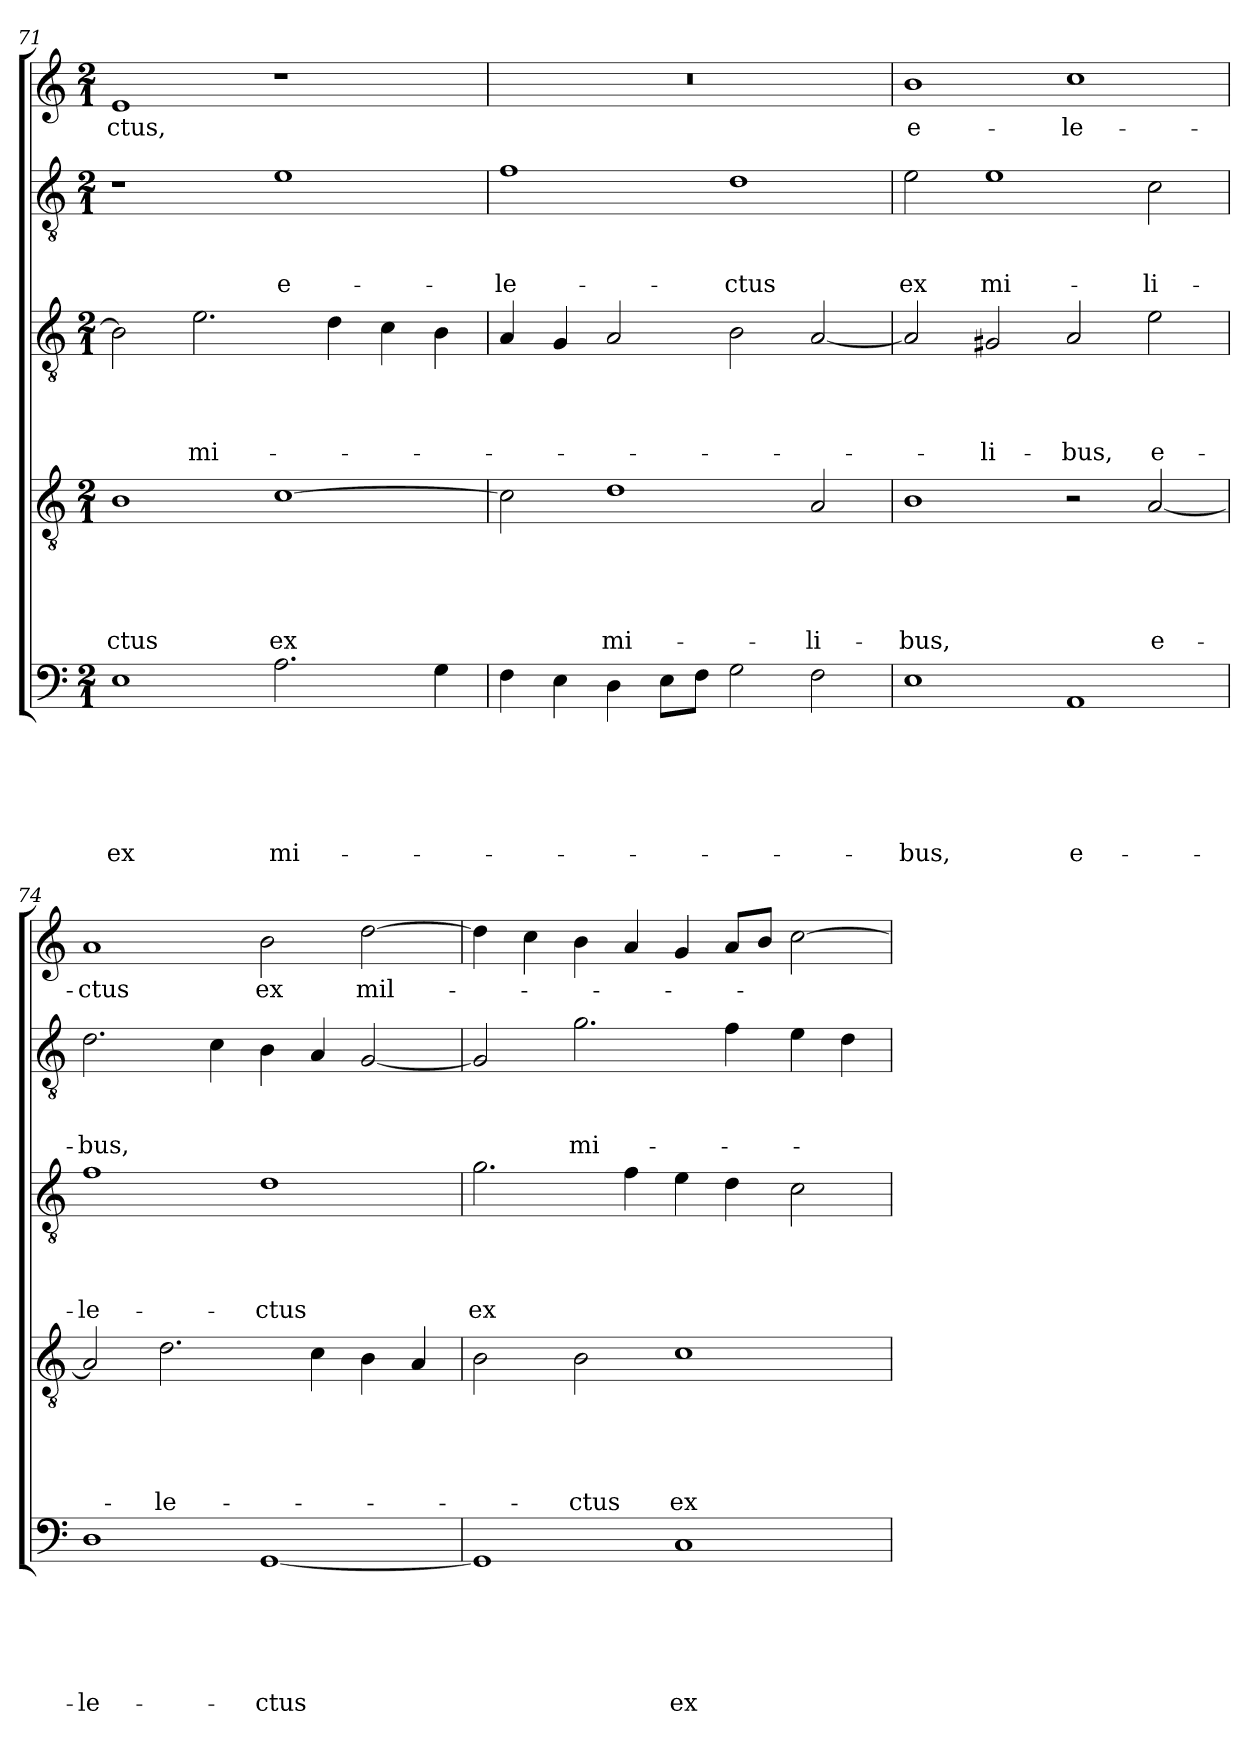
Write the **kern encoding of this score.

**kern	**text	**text	**text	**text	**text	**text	**kern	**text	**text	**text	**text	**text	**kern	**text	**text	**text	**text	**kern	**text	**text	**text	**kern	**text
*part5	*part5	*part5	*part5	*part5	*part5	*part5	*part4	*part4	*part4	*part4	*part4	*part4	*part3	*part3	*part3	*part3	*part3	*part2	*part2	*part2	*part2	*part1	*part1
*staff5	*staff5	*staff5	*staff5	*staff5	*staff5	*staff5	*staff4	*staff4	*staff4	*staff4	*staff4	*staff4	*staff3	*staff3	*staff3	*staff3	*staff3	*staff2	*staff2	*staff2	*staff2	*staff1	*staff1
*clefF4	*	*	*	*	*	*	*clefGv2	*	*	*	*	*	*clefGv2	*	*	*	*	*clefGv2	*	*	*	*clefG2	*
*k[]	*	*	*	*	*	*	*k[]	*	*	*	*	*	*k[]	*	*	*	*	*k[]	*	*	*	*k[]	*
*C:	*	*	*	*	*	*	*C:	*	*	*	*	*	*C:	*	*	*	*	*C:	*	*	*	*C:	*
*M2/1	*	*	*	*	*	*	*M2/1	*	*	*	*	*	*M2/1	*	*	*	*	*M2/1	*	*	*	*M2/1	*
=71	=71	=71	=71	=71	=71	=71	=71	=71	=71	=71	=71	=71	=71	=71	=71	=71	=71	=71	=71	=71	=71	=71	=71
!	!	!	!	!	!	!LO:LY:b	!	!	!	!	!	!LO:LY:b	!	!	!	!	!	!	!	!	!	!	!LO:LY:b
1E	.	.	.	.	.	ex	1B	.	.	.	.	-ctus	2B\]	.	.	.	.	1r	.	.	.	1e	-ctus,
!	!	!	!	!	!	!	!	!	!	!	!	!	!	!	!	!	!LO:LY:b	!	!	!	!	!	!
.	.	.	.	.	.	.	.	.	.	.	.	.	2.e\	.	.	.	mi-	.	.	.	.	.	.
!	!	!	!	!	!	!LO:LY:b	!	!	!	!	!	!LO:LY:b	!	!	!	!	!	!	!	!	!LO:LY:b	!	!
2.A\	.	.	.	.	.	mi-	[1c	.	.	.	.	ex	.	.	.	.	.	1e	.	.	e-	1r	.
.	.	.	.	.	.	.	.	.	.	.	.	.	4d\	.	.	.	.	.	.	.	.	.	.
.	.	.	.	.	.	.	.	.	.	.	.	.	4c\	.	.	.	.	.	.	.	.	.	.
4G\	.	.	.	.	.	.	.	.	.	.	.	.	4B\	.	.	.	.	.	.	.	.	.	.
=72	=72	=72	=72	=72	=72	=72	=72	=72	=72	=72	=72	=72	=72	=72	=72	=72	=72	=72	=72	=72	=72	=72	=72
!	!	!	!	!	!	!	!	!	!	!	!	!	!	!	!	!	!	!	!	!	!LO:LY:b	!	!
4F\	.	.	.	.	.	.	2c\]	.	.	.	.	.	4A/	.	.	.	.	1f	.	.	-le-	0r	.
4E\	.	.	.	.	.	.	.	.	.	.	.	.	4G/	.	.	.	.	.	.	.	.	.	.
!	!	!	!	!	!	!	!	!	!	!	!	!LO:LY:b	!	!	!	!	!	!	!	!	!	!	!
4D\	.	.	.	.	.	.	1d	.	.	.	.	mi-	2A/	.	.	.	.	.	.	.	.	.	.
8E\L	.	.	.	.	.	.	.	.	.	.	.	.	.	.	.	.	.	.	.	.	.	.	.
8F\J	.	.	.	.	.	.	.	.	.	.	.	.	.	.	.	.	.	.	.	.	.	.	.
!	!	!	!	!	!	!	!	!	!	!	!	!	!	!	!	!	!	!	!	!	!LO:LY:b	!	!
2G\	.	.	.	.	.	.	.	.	.	.	.	.	2B\	.	.	.	.	1d	.	.	-ctus	.	.
!	!	!	!	!	!	!	!	!	!	!	!	!LO:LY:b	!	!	!	!	!	!	!	!	!	!	!
2F\	.	.	.	.	.	.	2A/	.	.	.	.	-li-	[2A/	.	.	.	.	.	.	.	.	.	.
!!LO:PB:g=z
=73	=73	=73	=73	=73	=73	=73	=73	=73	=73	=73	=73	=73	=73	=73	=73	=73	=73	=73	=73	=73	=73	=73	=73
!	!	!	!	!	!	!LO:LY:b	!	!	!	!	!	!LO:LY:b	!	!	!	!	!	!	!	!	!LO:LY:b	!	!LO:LY:b
1E	.	.	.	.	.	-bus,	1B	.	.	.	.	-bus,	2A/]	.	.	.	.	2e\	.	.	ex	1b	e-
!	!	!	!	!	!	!	!	!	!	!	!	!	!	!	!	!	!LO:LY:b	!	!	!	!LO:LY:b	!	!
.	.	.	.	.	.	.	.	.	.	.	.	.	2G#X/	.	.	.	-li-	1e	.	.	mi-	.	.
!	!	!	!	!	!	!LO:LY:b	!	!	!	!	!	!	!	!	!	!	!LO:LY:b	!	!	!	!	!	!LO:LY:b
1AA	.	.	.	.	.	e-	2r	.	.	.	.	.	2A/	.	.	.	-bus,	.	.	.	.	1cc	-le-
!	!	!	!	!	!	!	!	!	!	!	!	!LO:LY:b	!	!	!	!	!LO:LY:b	!	!	!	!LO:LY:b	!	!
.	.	.	.	.	.	.	[2A/	.	.	.	.	e-	2e\	.	.	.	e-	2c\	.	.	-li-	.	.
=74	=74	=74	=74	=74	=74	=74	=74	=74	=74	=74	=74	=74	=74	=74	=74	=74	=74	=74	=74	=74	=74	=74	=74
!	!	!	!	!	!	!LO:LY:b	!	!	!	!	!	!	!	!	!	!	!LO:LY:b	!	!	!	!LO:LY:b	!	!LO:LY:b
1D	.	.	.	.	.	-le-	2A/]	.	.	.	.	.	1f	.	.	.	-le-	2.d\	.	.	-bus,	1a	-ctus
!	!	!	!	!	!	!	!	!	!	!	!	!LO:LY:b	!	!	!	!	!	!	!	!	!	!	!
.	.	.	.	.	.	.	2.d\	.	.	.	.	-le-	.	.	.	.	.	.	.	.	.	.	.
.	.	.	.	.	.	.	.	.	.	.	.	.	.	.	.	.	.	4c\	.	.	.	.	.
!	!	!	!	!	!	!LO:LY:b	!	!	!	!	!	!	!	!	!	!	!LO:LY:b	!	!	!	!	!	!LO:LY:b
[1GG	.	.	.	.	.	-ctus	.	.	.	.	.	.	1d	.	.	.	-ctus	4B\	.	.	.	2b\	ex
.	.	.	.	.	.	.	4c\	.	.	.	.	.	.	.	.	.	.	4A/	.	.	.	.	.
!	!	!	!	!	!	!	!	!	!	!	!	!	!	!	!	!	!	!	!	!	!	!	!LO:LY:b
.	.	.	.	.	.	.	4B\	.	.	.	.	.	.	.	.	.	.	[2G/	.	.	.	[2dd\	mil-
.	.	.	.	.	.	.	4A/	.	.	.	.	.	.	.	.	.	.	.	.	.	.	.	.
=75	=75	=75	=75	=75	=75	=75	=75	=75	=75	=75	=75	=75	=75	=75	=75	=75	=75	=75	=75	=75	=75	=75	=75
!	!	!	!	!	!	!	!	!	!	!	!	!	!	!	!	!	!LO:LY:b	!	!	!	!	!	!
1GG]	.	.	.	.	.	.	2B\	.	.	.	.	.	2.g\	.	.	.	ex	2G/]	.	.	.	4dd\]	.
.	.	.	.	.	.	.	.	.	.	.	.	.	.	.	.	.	.	.	.	.	.	4cc\	.
!	!	!	!	!	!	!	!	!	!	!	!	!LO:LY:b	!	!	!	!	!	!	!	!	!LO:LY:b	!	!
.	.	.	.	.	.	.	2B\	.	.	.	.	-ctus	.	.	.	.	.	2.g\	.	.	mi-	4b\	.
.	.	.	.	.	.	.	.	.	.	.	.	.	4f\	.	.	.	.	.	.	.	.	4a/	.
!	!	!	!	!	!	!LO:LY:b	!	!	!	!	!	!LO:LY:b	!	!	!	!	!	!	!	!	!	!	!
1C	.	.	.	.	.	ex	1c	.	.	.	.	ex	4e\	.	.	.	.	.	.	.	.	4g/	.
.	.	.	.	.	.	.	.	.	.	.	.	.	4d\	.	.	.	.	4f\	.	.	.	8a/L	.
.	.	.	.	.	.	.	.	.	.	.	.	.	.	.	.	.	.	.	.	.	.	8b/J	.
.	.	.	.	.	.	.	.	.	.	.	.	.	2c\	.	.	.	.	4e\	.	.	.	[2cc\	.
.	.	.	.	.	.	.	.	.	.	.	.	.	.	.	.	.	.	4d\	.	.	.	.	.
=	=	=	=	=	=	=	=	=	=	=	=	=	=	=	=	=	=	=	=	=	=	=	=
*-	*-	*-	*-	*-	*-	*-	*-	*-	*-	*-	*-	*-	*-	*-	*-	*-	*-	*-	*-	*-	*-	*-	*-
